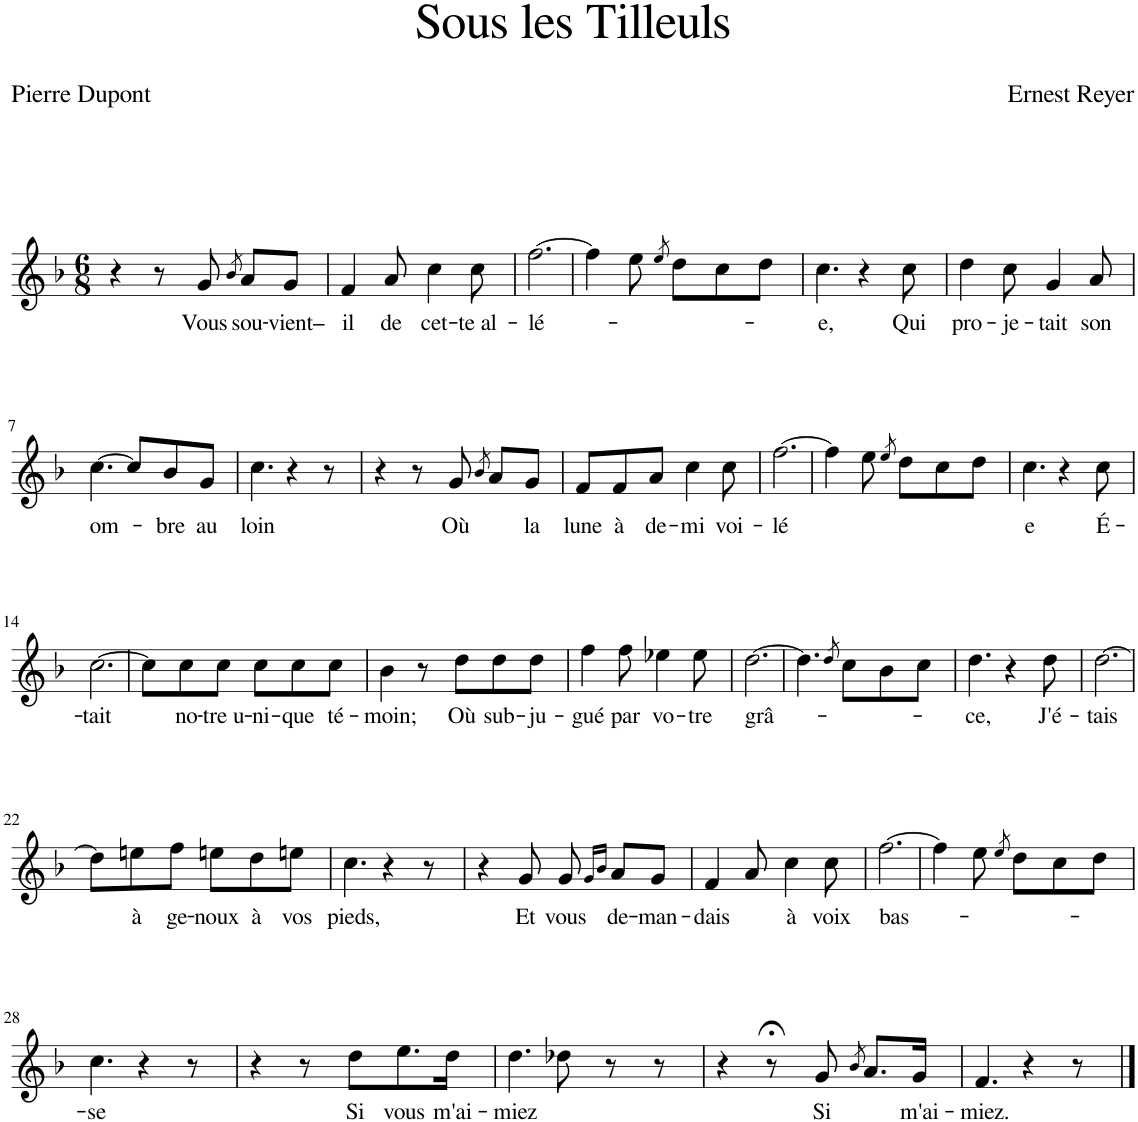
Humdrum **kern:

**kern	**text
*part1	*part1
*staff1	*staff1
*I"Piano	*
*I'Pno	*
*clefG2	*
*k[b-]	*
*M6/8	*
=1	=1
4r	.
8r	.
!	!LO:LY:b
8g/	Vous
8qb-/	.
!	!LO:LY:b
8a/L	sou-
!	!LO:LY:b
8g/J	-vient–
=2	=2
!	!LO:LY:b
4f/	il
!	!LO:LY:b
8a/	de
!	!LO:LY:b
4cc\	cet-
!	!LO:LY:b
8cc\	-te al-
=3	=3
!	!LO:LY:b
[2.ff\	-lé-
=4	=4
4ff\]	.
8ee\	.
8qee/	.
8dd\L	.
8cc\	.
8dd\J	.
=5	=5
!	!LO:LY:b
4.cc\	-e,
4r	.
!	!LO:LY:b
8cc\	Qui
=6	=6
!	!LO:LY:b
4dd\	pro-
!	!LO:LY:b
8cc\	-je-
!	!LO:LY:b
4g/	-tait
!	!LO:LY:b
8a/	son
!!LO:LB:g=z
=7	=7
!	!LO:LY:b
[4.cc\	om-
8cc/L]	.
!	!LO:LY:b
8b-/	-bre
!	!LO:LY:b
8g/J	au
=8	=8
!	!LO:LY:b
4.cc\	loin
4r	.
8r	.
=9	=9
4r	.
8r	.
!	!LO:LY:b
8g/	Où
8qb-/	.
8a/L	.
!	!LO:LY:b
8g/J	la
=10	=10
!	!LO:LY:b
8f/L	lune
!	!LO:LY:b
8f/	à
!	!LO:LY:b
8a/J	de-
!	!LO:LY:b
4cc\	-mi
!	!LO:LY:b
8cc\	voi-
=11	=11
!	!LO:LY:b
[2.ff\	-lé
=12	=12
4ff\]	.
8ee\	.
8qee/	.
8dd\L	.
8cc\	.
8dd\J	.
=13	=13
!	!LO:LY:b
4.cc\	-e
4r	.
!	!LO:LY:b
8cc\	É-
!!LO:LB:g=z
=14	=14
!	!LO:LY:b
[2.cc\	-tait
=15	=15
8cc\L]	.
!	!LO:LY:b
8cc\	no-
!	!LO:LY:b
8cc\J	-tre u-
!	!LO:LY:b
8cc\L	-ni-
!	!LO:LY:b
8cc\	-que
!	!LO:LY:b
8cc\J	té-
=16	=16
!	!LO:LY:b
4b-\	-moin;
8r	.
!	!LO:LY:b
8dd\L	Où
!	!LO:LY:b
8dd\	sub-
!	!LO:LY:b
8dd\J	-ju-
=17	=17
!	!LO:LY:b
4ff\	-gué
!	!LO:LY:b
8ff\	par
!	!LO:LY:b
4ee-X\	vo-
!	!LO:LY:b
8ee-\	-tre
=18	=18
!	!LO:LY:b
[2.dd\	grâ-
=19	=19
4.dd\]	.
8qdd/	.
8cc\L	.
8b-\	.
8cc\J	.
=20	=20
!	!LO:LY:b
4.dd\	-ce,
4r	.
!	!LO:LY:b
8dd\	J'é-
=21	=21
!	!LO:LY:b
[2.dd\	-tais
!!LO:LB:g=z
=22	=22
8dd\L]	.
!	!LO:LY:b
8een\	à
!	!LO:LY:b
8ff\J	ge-
!	!LO:LY:b
8een\L	-noux
!	!LO:LY:b
8dd\	à
!	!LO:LY:b
8een\J	vos
=23	=23
!	!LO:LY:b
4.cc\	pieds,
4r	.
8r	.
=24	=24
4r	.
!	!LO:LY:b
8g/	Et
!	!LO:LY:b
8g/	vous
16qg/LL	.
16qb-/JJ	.
!	!LO:LY:b
8a/L	de-
!	!LO:LY:b
8g/J	-man-
=25	=25
!	!LO:LY:b
4f/	-dais
8a/	.
!	!LO:LY:b
4cc\	à
!	!LO:LY:b
8cc\	voix
=26	=26
!	!LO:LY:b
[2.ff\	bas-
=27	=27
4ff\]	.
8ee\	.
8qee/	.
8dd\L	.
8cc\	.
8dd\J	.
!!LO:LB:g=z
=28	=28
!	!LO:LY:b
4.cc\	-se
4r	.
8r	.
=29	=29
4r	.
8r	.
!	!LO:LY:b
8dd\L	Si
!	!LO:LY:b
8.ee\	vous
!	!LO:LY:b
16dd\Jk	m'ai-
=30	=30
!	!LO:LY:b
4.dd\	-miez
8dd-X\	.
8r	.
8r	.
=31	=31
4r	.
8r;<	.
!	!LO:LY:b
8g/	Si
8qb-/	.
8.a/L	.
!	!LO:LY:b
16g/Jk	m'ai-
=32	=32
!	!LO:LY:b
4.f/	-miez.
4r	.
8r	.
==	==
*-	*-
